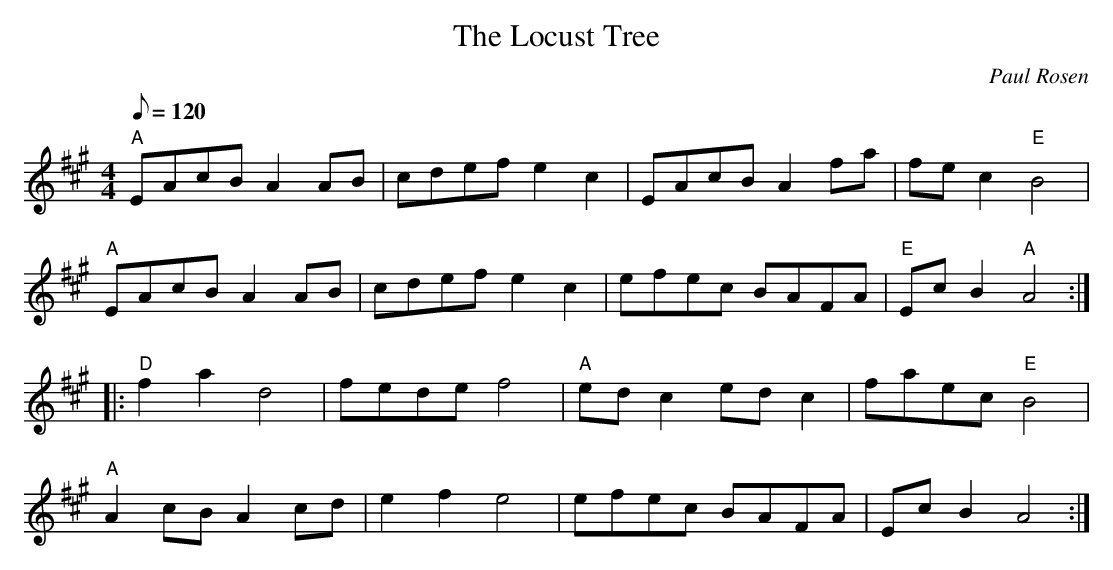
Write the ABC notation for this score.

X:1
T:The Locust Tree
C:Paul Rosen
M:4/4
L:1/8
Q:120
K:A
"A"EAcBA2AB|cdefe2c2|EAcBA2fa|fec2"E"B4|
"A"EAcBA2AB|cdefe2c2|efec BAFA|"E"EcB2"A"A4:|
|:"D"f2a2d4|fedef4|"A"edc2edc2|faec"E"B4|
"A"A2cBA2cd|e2f2e4|efec BAFA|EcB2A4:|
